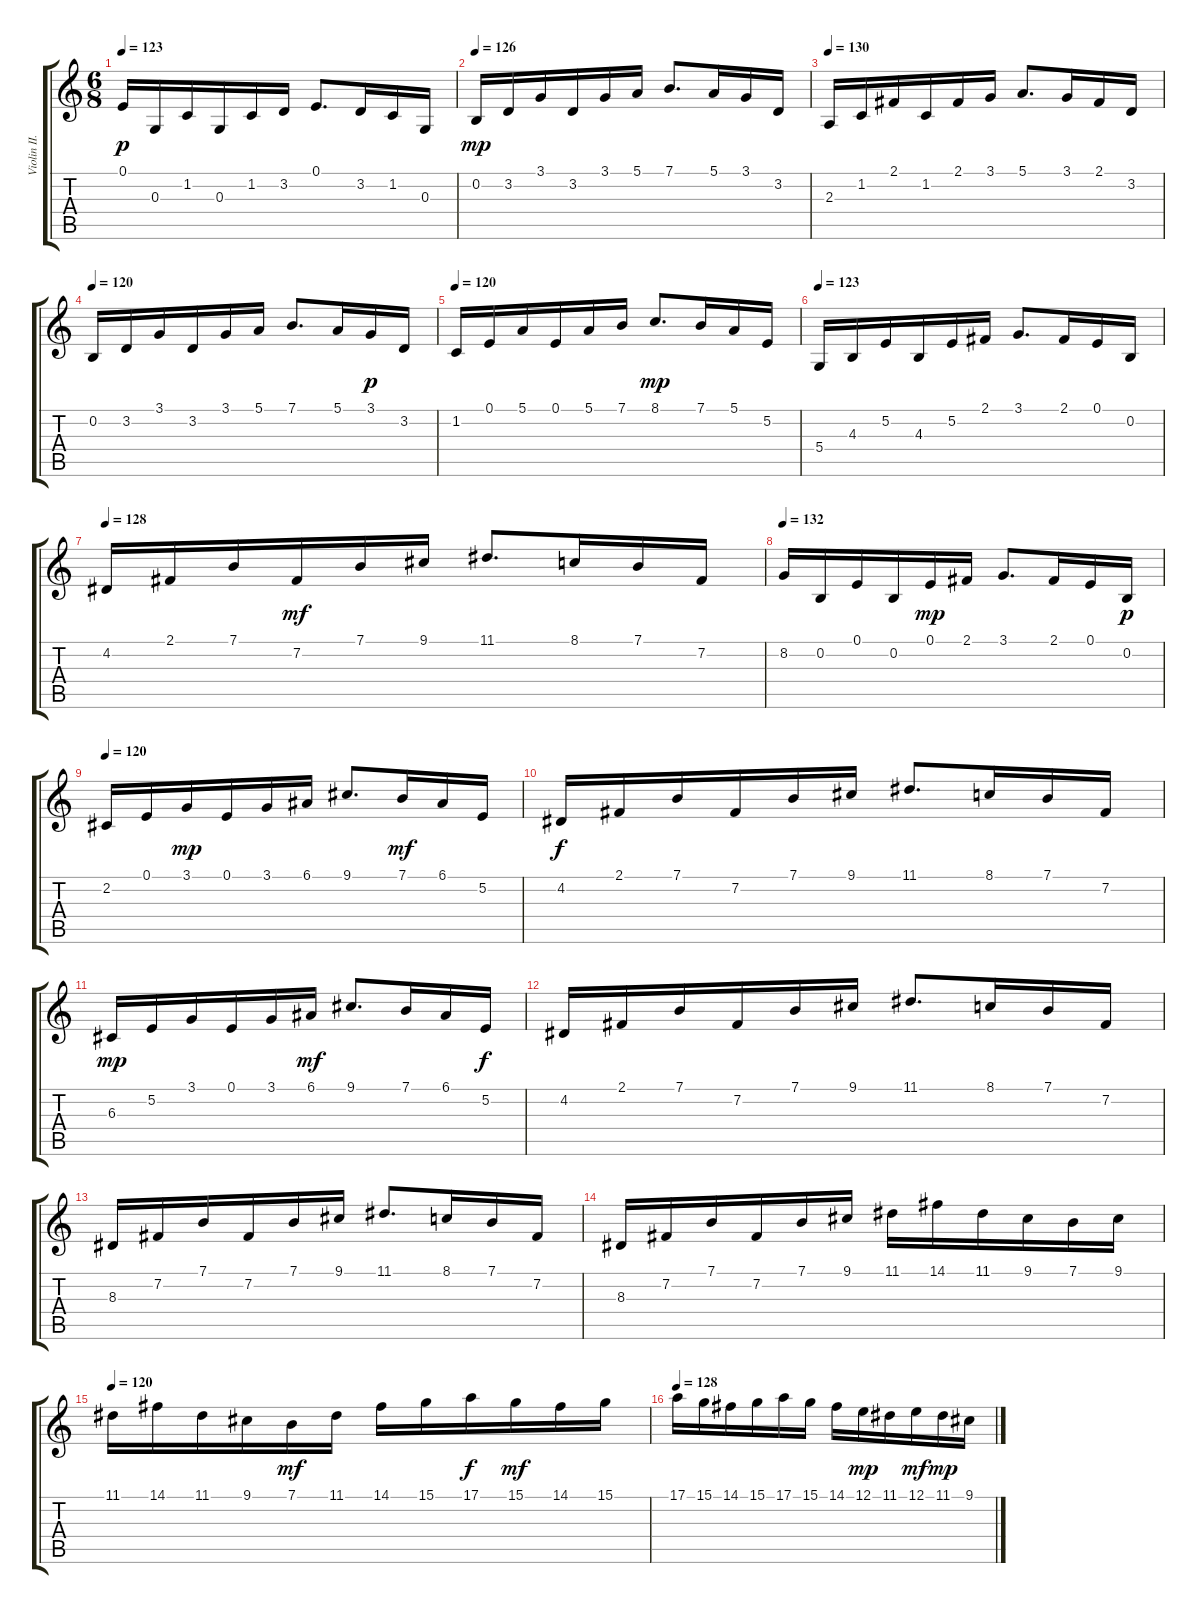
\track ("Violin II." "Violin II.") {instrument pizzicatostrings}
\staff {score tabs}
\tuning (E4 B3 G3 D3 A2 E2) {hide}
\ts (6 8)
\tempo 123
\clef g2
\ks c
0.1.16{dy p} 0.3.16 1.2.16 0.3.16 1.2.16 3.2.16 0.1.8{d} 3.2.16 1.2.16 0.3.16 |
\tempo 126
0.2.16{dy mp} 3.2.16 3.1.16 3.2.16 3.1.16 5.1.16 7.1.8{d} 5.1.16 3.1.16 3.2.16 |
\tempo 130
2.3.16 1.2.16 2.1.16 1.2.16 2.1.16 3.1.16 5.1.8{d} 3.1.16 2.1.16 3.2.16 |
\tempo 120
0.2.16 3.2.16 3.1.16 3.2.16 3.1.16 5.1.16 7.1.8{d} 5.1.16 3.1.16{dy p} 3.2.16 |
\tempo 120
1.2.16 0.1.16 5.1.16 0.1.16 5.1.16 7.1.16 8.1.8{d dy mp} 7.1.16 5.1.16 5.2.16 |
\tempo 123
5.4.16 4.3.16 5.2.16 4.3.16 5.2.16 2.1.16 3.1.8{d} 2.1.16 0.1.16 0.2.16 |
\tempo 128
4.2.16 2.1.16 7.1.16 7.2.16{dy mf} 7.1.16 9.1.16 11.1.8{d} 8.1.16 7.1.16 7.2.16 |
\tempo 132
8.2.16 0.2.16 0.1.16 0.2.16 0.1.16{dy mp} 2.1.16 3.1.8{d} 2.1.16 0.1.16 0.2.16{dy p} |
\tempo 120
2.2.16 0.1.16 3.1.16{dy mp} 0.1.16 3.1.16 6.1.16 9.1.8{d} 7.1.16{dy mf} 6.1.16 5.2.16 |
4.2.16{dy f} 2.1.16 7.1.16 7.2.16 7.1.16 9.1.16 11.1.8{d} 8.1.16 7.1.16 7.2.16 |
6.3.16{dy mp} 5.2.16 3.1.16 0.1.16 3.1.16 6.1.16{dy mf} 9.1.8{d} 7.1.16 6.1.16 5.2.16{dy f} |
4.2.16 2.1.16 7.1.16 7.2.16 7.1.16 9.1.16 11.1.8{d} 8.1.16 7.1.16 7.2.16 |
8.3.16 7.2.16 7.1.16 7.2.16 7.1.16 9.1.16 11.1.8{d} 8.1.16 7.1.16 7.2.16 |
8.3.16 7.2.16 7.1.16 7.2.16 7.1.16 9.1.16 11.1.16 14.1.16 11.1.16 9.1.16 7.1.16 9.1.16 |
\tempo 120
11.1.16 14.1.16 11.1.16 9.1.16 7.1.16{dy mf} 11.1.16 14.1.16 15.1.16 17.1.16{dy f} 15.1.16{dy mf} 14.1.16 15.1.16 |
\tempo 128
17.1.16 15.1.16 14.1.16 15.1.16 17.1.16 15.1.16 14.1.16 12.1.16{dy mp} 11.1.16 12.1.16{dy mf} 11.1.16{dy mp} 9.1.16
